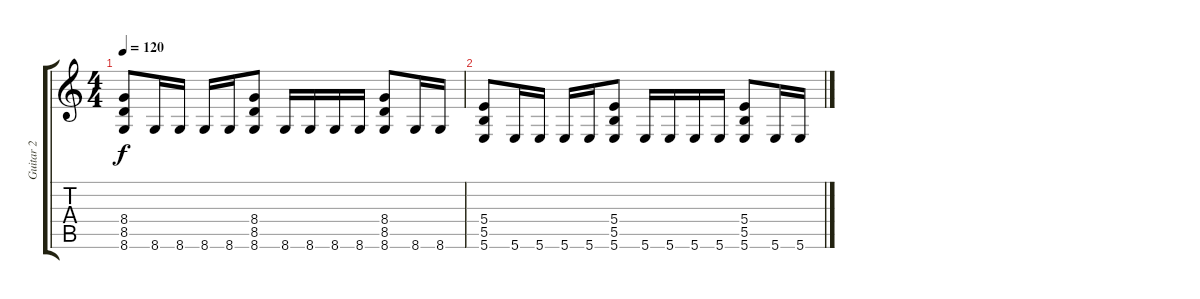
\track ("Guitar 2" "Guitar 2") {instrument distortionguitar}
\staff {score tabs}
\tuning (Db4 Ab3 E3 B2 Gb2 B1) {hide}
\ts (4 4)
\tempo 120
\clef g2
\ks c
(8.4 8.5 8.6).8{dy f volume 0} 8.6.16 8.6.16 8.6.16 8.6.16 (8.4 8.5 8.6).8 8.6.16 8.6.16 8.6.16 8.6.16 (8.4 8.5 8.6).8 8.6.16 8.6.16 |
(5.4 5.5 5.6).8 5.6.16 5.6.16 5.6.16 5.6.16 (5.4 5.5 5.6).8 5.6.16 5.6.16 5.6.16 5.6.16 (5.4 5.5 5.6).8 5.6.16 5.6.16
